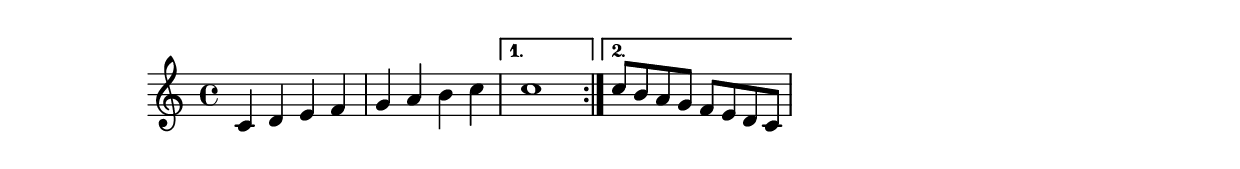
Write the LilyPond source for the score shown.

\relative c' {
  \repeat volta 2 {
    c4 d4 e4 f4 g4 a4 b4 c4
  }
  \alternative {
    { c1 }
    { c8 b8 a8 g8 f8 e8 d8 c8 }
  }
}